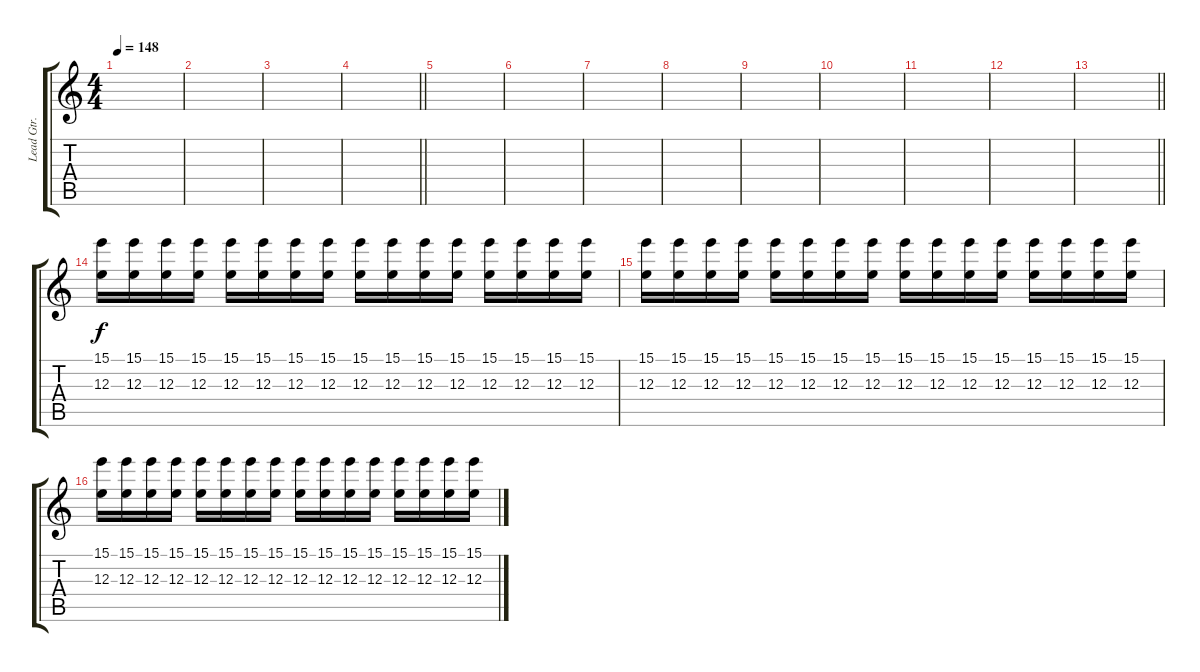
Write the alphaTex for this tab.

\track ("Lead Gtr." "Lead Gtr.") {instrument distortionguitar}
\staff {score tabs}
\tuning (Db4 Ab3 E3 B2 Gb2 B1) {hide}
\ts (4 4)
\tempo 148
\clef g2
\ks c
|
|
|
\barLineRight lightlight
|
\section ("" "")
|
|
|
|
|
|
|
|
\barLineRight lightlight
|
\section ("" "")
(15.1 12.3).16{volume 12} (15.1 12.3).16 (15.1 12.3).16 (15.1 12.3).16 (15.1 12.3).16 (15.1 12.3).16 (15.1 12.3).16 (15.1 12.3).16 (15.1 12.3).16 (15.1 12.3).16 (15.1 12.3).16 (15.1 12.3).16 (15.1 12.3).16 (15.1 12.3).16 (15.1 12.3).16 (15.1 12.3).16 |
(15.1 12.3).16 (15.1 12.3).16 (15.1 12.3).16 (15.1 12.3).16 (15.1 12.3).16 (15.1 12.3).16 (15.1 12.3).16 (15.1 12.3).16 (15.1 12.3).16 (15.1 12.3).16 (15.1 12.3).16 (15.1 12.3).16 (15.1 12.3).16 (15.1 12.3).16 (15.1 12.3).16 (15.1 12.3).16 |
(15.1 12.3).16 (15.1 12.3).16 (15.1 12.3).16 (15.1 12.3).16 (15.1 12.3).16 (15.1 12.3).16 (15.1 12.3).16 (15.1 12.3).16 (15.1 12.3).16 (15.1 12.3).16 (15.1 12.3).16 (15.1 12.3).16 (15.1 12.3).16 (15.1 12.3).16 (15.1 12.3).16 (15.1 12.3).16
